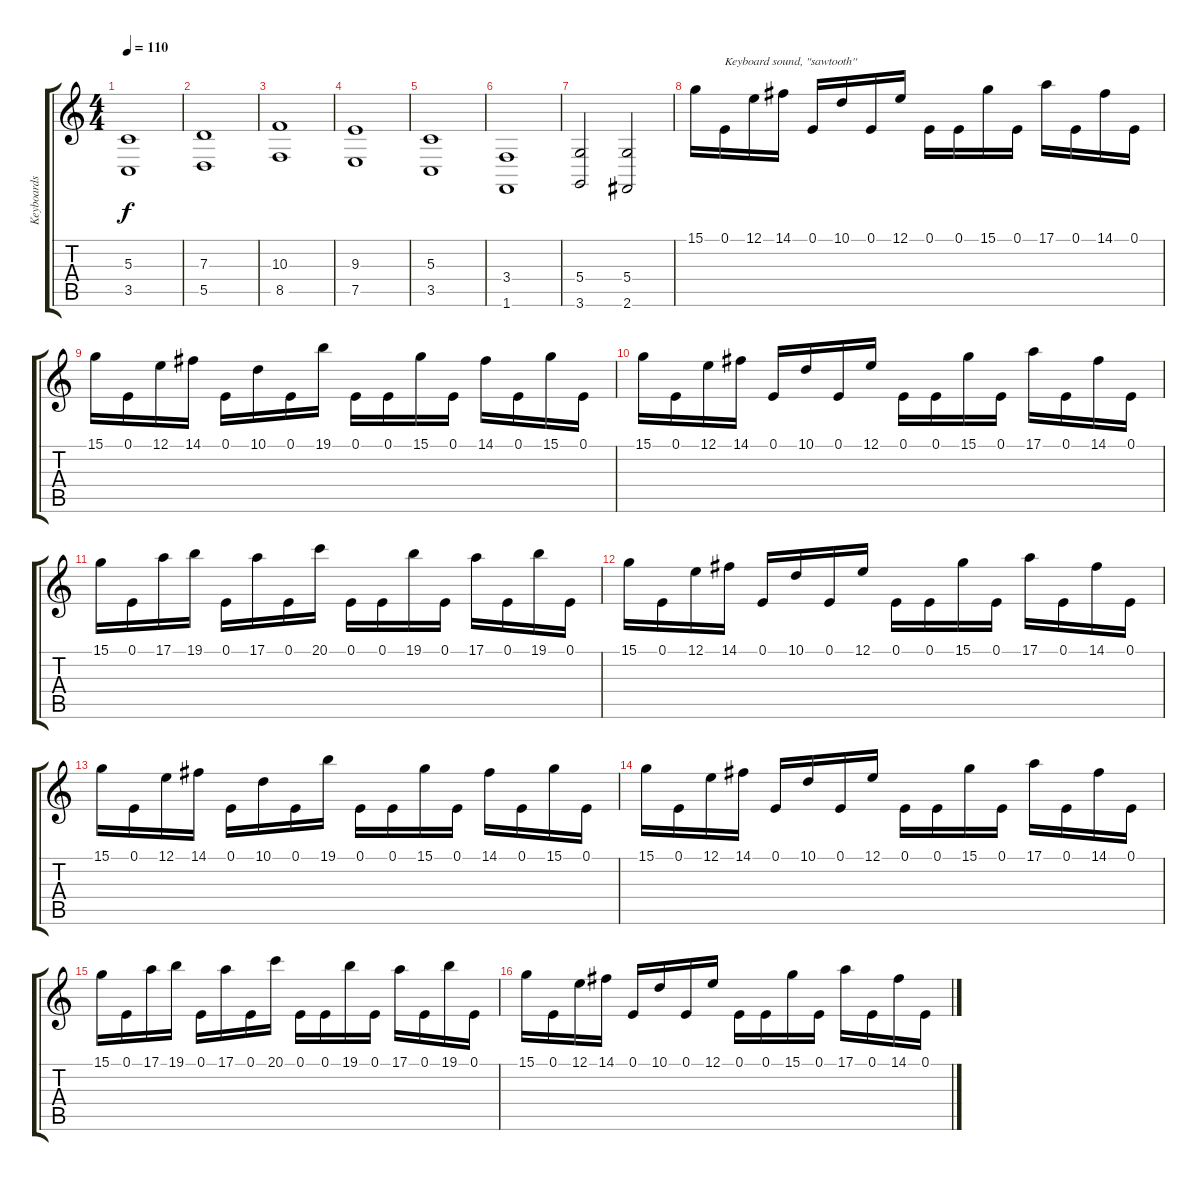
\track ("Keyboards" "Keyboards") {instrument lead2sawtooth}
\staff {score tabs}
\tuning (E4 B3 G3 D3 A2 E2) {hide}
\ts (4 4)
\tempo 110
\clef g2
\ks c
(5.3 3.5).1{dy f} |
(7.3 5.5).1 |
(10.3 8.5).1 |
(9.3 7.5).1 |
(5.3 3.5).1 |
(3.4 1.6).1 |
(5.4 3.6).2 (5.4 2.6).2 |
15.1.16{instrument lead2sawtooth} 0.1.16{txt "Keyboard sound, ''sawtooth''"} 12.1.16 14.1.16 0.1.16 10.1.16 0.1.16 12.1.16 0.1.16 0.1.16 15.1.16 0.1.16 17.1.16 0.1.16 14.1.16 0.1.16 |
15.1.16 0.1.16 12.1.16 14.1.16 0.1.16 10.1.16 0.1.16 19.1.16 0.1.16 0.1.16 15.1.16 0.1.16 14.1.16 0.1.16 15.1.16 0.1.16 |
15.1.16 0.1.16 12.1.16 14.1.16 0.1.16 10.1.16 0.1.16 12.1.16 0.1.16 0.1.16 15.1.16 0.1.16 17.1.16 0.1.16 14.1.16 0.1.16 |
15.1.16 0.1.16 17.1.16 19.1.16 0.1.16 17.1.16 0.1.16 20.1.16 0.1.16 0.1.16 19.1.16 0.1.16 17.1.16 0.1.16 19.1.16 0.1.16 |
15.1.16{instrument lead2sawtooth} 0.1.16 12.1.16 14.1.16 0.1.16 10.1.16 0.1.16 12.1.16 0.1.16 0.1.16 15.1.16 0.1.16 17.1.16 0.1.16 14.1.16 0.1.16 |
15.1.16 0.1.16 12.1.16 14.1.16 0.1.16 10.1.16 0.1.16 19.1.16 0.1.16 0.1.16 15.1.16 0.1.16 14.1.16 0.1.16 15.1.16 0.1.16 |
15.1.16 0.1.16 12.1.16 14.1.16 0.1.16 10.1.16 0.1.16 12.1.16 0.1.16 0.1.16 15.1.16 0.1.16 17.1.16 0.1.16 14.1.16 0.1.16 |
15.1.16 0.1.16 17.1.16 19.1.16 0.1.16 17.1.16 0.1.16 20.1.16 0.1.16 0.1.16 19.1.16 0.1.16 17.1.16 0.1.16 19.1.16 0.1.16 |
15.1.16{instrument lead2sawtooth} 0.1.16 12.1.16 14.1.16 0.1.16 10.1.16 0.1.16 12.1.16 0.1.16 0.1.16 15.1.16 0.1.16 17.1.16 0.1.16 14.1.16 0.1.16
